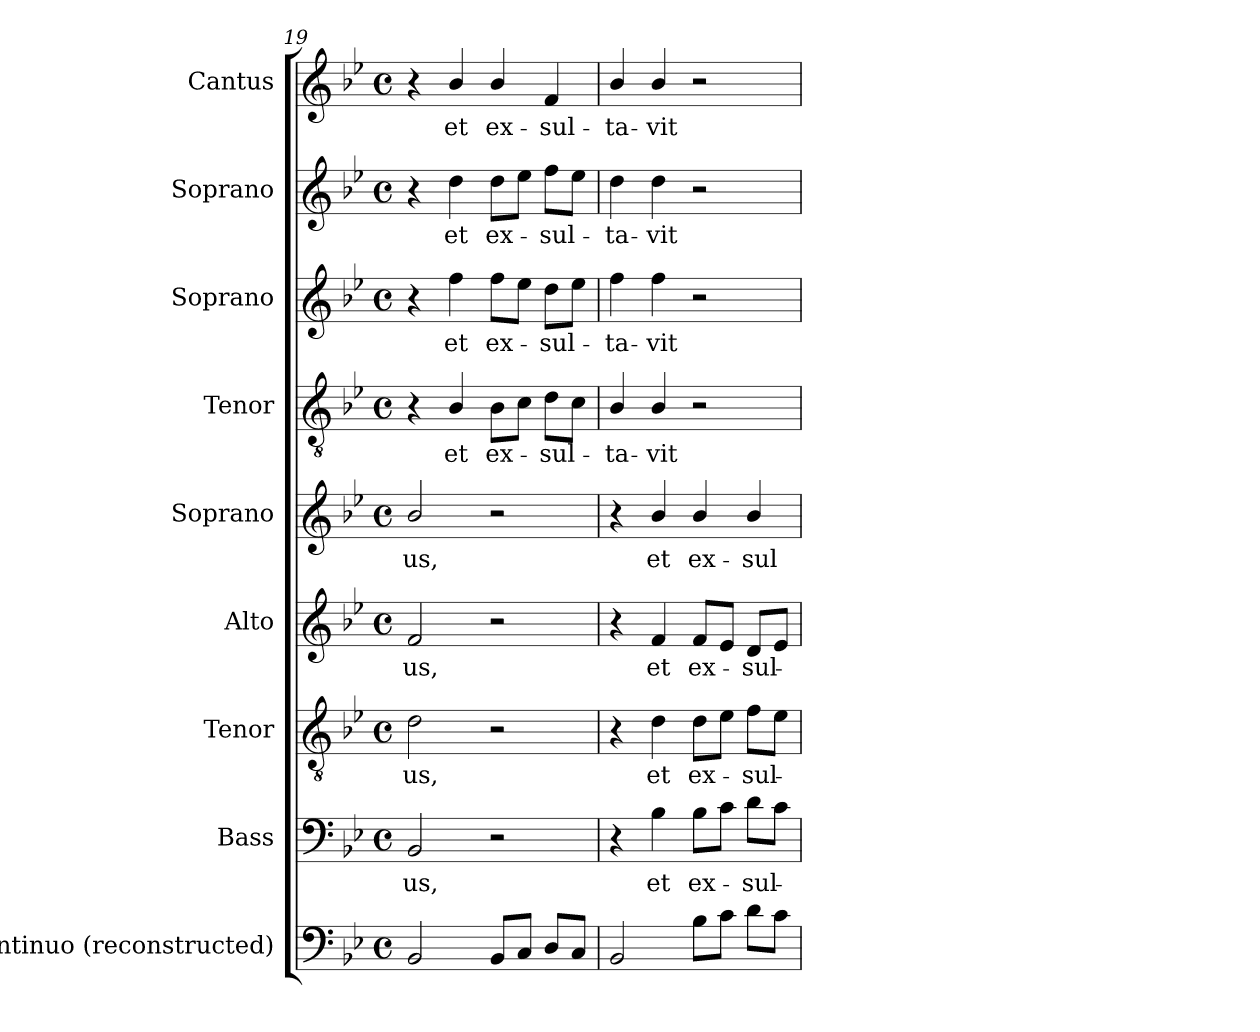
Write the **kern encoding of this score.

**kern	**kern	**text	**kern	**text	**kern	**text	**kern	**text	**kern	**text	**kern	**text	**kern	**text	**kern	**text
*part9	*part8	*part8	*part7	*part7	*part6	*part6	*part5	*part5	*part4	*part4	*part3	*part3	*part2	*part2	*part1	*part1
*staff9	*staff8	*staff8	*staff7	*staff7	*staff6	*staff6	*staff5	*staff5	*staff4	*staff4	*staff3	*staff3	*staff2	*staff2	*staff1	*staff1
*I"Continuo (reconstructed)	*I"Bass	*	*I"Tenor	*	*I"Alto	*	*I"Soprano	*	*I"Tenor	*	*I"Soprano	*	*I"Soprano	*	*I"Cantus	*
*I'Cont.	*I'B.	*	*I'T.	*	*I'A.	*	*I'S.	*	*I'T.	*	*I'S.	*	*I'S.	*	*I'S.	*
!!LO:PB:g=z
*clefF4	*clefF4	*	*clefGv2	*	*clefG2	*	*clefG2	*	*clefGv2	*	*clefG2	*	*clefG2	*	*clefG2	*
*	*	*	*ITrd7c12	*	*	*	*	*	*ITrd7c12	*	*	*	*	*	*	*
*k[b-e-]	*k[b-e-]	*	*k[b-e-]	*	*k[b-e-]	*	*k[b-e-]	*	*k[b-e-]	*	*k[b-e-]	*	*k[b-e-]	*	*k[b-e-]	*
*g:	*g:	*	*g:	*	*g:	*	*g:	*	*g:	*	*g:	*	*g:	*	*g:	*
*M4/4	*M4/4	*	*M4/4	*	*M4/4	*	*M4/4	*	*M4/4	*	*M4/4	*	*M4/4	*	*M4/4	*
*met(c)	*met(c)	*	*met(c)	*	*met(c)	*	*met(c)	*	*met(c)	*	*met(c)	*	*met(c)	*	*met(c)	*
=19	=19	=19	=19	=19	=19	=19	=19	=19	=19	=19	=19	=19	=19	=19	=19	=19
!	!	!LO:LY:b:color=#000000	!	!	!	!	!	!	!	!	!	!	!	!	!	!
!	!	!	!	!LO:LY:b:color=#000000	!	!	!	!	!	!	!	!	!	!	!	!
!	!	!	!	!	!	!LO:LY:b:color=#000000	!	!	!	!	!	!	!	!	!	!
!	!	!	!	!	!	!	!	!LO:LY:b:color=#000000	!	!	!	!	!	!	!	!
2BB-i/	2BB-i/	-us,	2Di\	-us,	2fi/	-us,	2b-i/	-us,	4r	.	4r	.	4r	.	4r	.
!	!	!	!	!	!	!	!	!	!	!LO:LY:b:color=#000000	!	!	!	!	!	!
!	!	!	!	!	!	!	!	!	!	!	!	!LO:LY:b:color=#000000	!	!	!	!
!	!	!	!	!	!	!	!	!	!	!	!	!	!	!LO:LY:b:color=#000000	!	!
!	!	!	!	!	!	!	!	!	!	!	!	!	!	!	!	!LO:LY:b:color=#000000
.	.	.	.	.	.	.	.	.	4BB-i/	et	4ffi\	et	4ddi\	et	4b-i/	et
!	!	!	!	!	!	!	!	!	!	!LO:LY:b:color=#000000	!	!	!	!	!	!
!	!	!	!	!	!	!	!	!	!	!	!	!LO:LY:b:color=#000000	!	!	!	!
!	!	!	!	!	!	!	!	!	!	!	!	!	!	!LO:LY:b:color=#000000	!	!
!	!	!	!	!	!	!	!	!	!	!	!	!	!	!	!	!LO:LY:b:color=#000000
8BB-i/L	2r	.	2r	.	2r	.	2r	.	8BB-i\L	ex-	8ffi\L	ex-	8ddi\L	ex-	4b-i/	ex-
8Ci/J	.	.	.	.	.	.	.	.	8Ci\J	.	8ee-i\J	.	8ee-i\J	.	.	.
!	!	!	!	!	!	!	!	!	!	!LO:LY:b:color=#000000	!	!	!	!	!	!
!	!	!	!	!	!	!	!	!	!	!	!	!LO:LY:b:color=#000000	!	!	!	!
!	!	!	!	!	!	!	!	!	!	!	!	!	!	!LO:LY:b:color=#000000	!	!
!	!	!	!	!	!	!	!	!	!	!	!	!	!	!	!	!LO:LY:b:color=#000000
8Di/L	.	.	.	.	.	.	.	.	8Di\L	-sul-	8ddi\L	-sul-	8ffi\L	-sul-	4fi/	-sul-
8Ci/J	.	.	.	.	.	.	.	.	8Ci\J	.	8ee-i\J	.	8ee-i\J	.	.	.
=20	=20	=20	=20	=20	=20	=20	=20	=20	=20	=20	=20	=20	=20	=20	=20	=20
!	!	!	!	!	!	!	!	!	!	!LO:LY:b:color=#000000	!	!	!	!	!	!
!	!	!	!	!	!	!	!	!	!	!	!	!LO:LY:b:color=#000000	!	!	!	!
!	!	!	!	!	!	!	!	!	!	!	!	!	!	!LO:LY:b:color=#000000	!	!
!	!	!	!	!	!	!	!	!	!	!	!	!	!	!	!	!LO:LY:b:color=#000000
2BB-i/	4r	.	4r	.	4r	.	4r	.	4BB-i/	-ta-	4ffi\	-ta-	4ddi\	-ta-	4b-i/	-ta-
!	!	!LO:LY:b:color=#000000	!	!	!	!	!	!	!	!	!	!	!	!	!	!
!	!	!	!	!LO:LY:b:color=#000000	!	!	!	!	!	!	!	!	!	!	!	!
!	!	!	!	!	!	!LO:LY:b:color=#000000	!	!	!	!	!	!	!	!	!	!
!	!	!	!	!	!	!	!	!LO:LY:b:color=#000000	!	!	!	!	!	!	!	!
!	!	!	!	!	!	!	!	!	!	!LO:LY:b:color=#000000	!	!	!	!	!	!
!	!	!	!	!	!	!	!	!	!	!	!	!LO:LY:b:color=#000000	!	!	!	!
!	!	!	!	!	!	!	!	!	!	!	!	!	!	!LO:LY:b:color=#000000	!	!
!	!	!	!	!	!	!	!	!	!	!	!	!	!	!	!	!LO:LY:b:color=#000000
.	4B-i\	et	4Di\	et	4fi/	et	4b-i/	et	4BB-i/	-vit	4ffi\	-vit	4ddi\	-vit	4b-i/	-vit
!	!	!LO:LY:b:color=#000000	!	!	!	!	!	!	!	!	!	!	!	!	!	!
!	!	!	!	!LO:LY:b:color=#000000	!	!	!	!	!	!	!	!	!	!	!	!
!	!	!	!	!	!	!LO:LY:b:color=#000000	!	!	!	!	!	!	!	!	!	!
!	!	!	!	!	!	!	!	!LO:LY:b:color=#000000	!	!	!	!	!	!	!	!
8B-i\L	8B-i\L	ex-	8Di\L	ex-	8fi/L	ex-	4b-i/	ex-	2r	.	2r	.	2r	.	2r	.
8ci\J	8ci\J	.	8E-i\J	.	8e-i/J	.	.	.	.	.	.	.	.	.	.	.
!	!	!LO:LY:b:color=#000000	!	!	!	!	!	!	!	!	!	!	!	!	!	!
!	!	!	!	!LO:LY:b:color=#000000	!	!	!	!	!	!	!	!	!	!	!	!
!	!	!	!	!	!	!LO:LY:b:color=#000000	!	!	!	!	!	!	!	!	!	!
!	!	!	!	!	!	!	!	!LO:LY:b:color=#000000	!	!	!	!	!	!	!	!
8di\L	8di\L	-sul-	8Fi\L	-sul-	8di/L	-sul-	4b-i/	-sul-	.	.	.	.	.	.	.	.
8ci\J	8ci\J	.	8E-i\J	.	8e-i/J	.	.	.	.	.	.	.	.	.	.	.
=	=	=	=	=	=	=	=	=	=	=	=	=	=	=	=	=
*-	*-	*-	*-	*-	*-	*-	*-	*-	*-	*-	*-	*-	*-	*-	*-	*-
